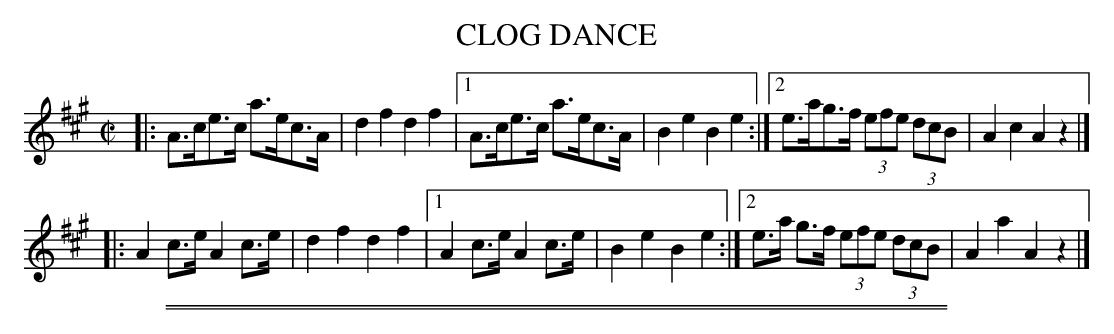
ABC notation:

X:1
T: CLOG DANCE
M: C|
L: 1/8
K: A
|:\
A>ce>c a>ec>A | d2f2 d2f2 |\
[1 A>ce>c a>ec>A | B2e2 B2e2 :|\
[2 e>ag>f (3efe (3dcB | A2c2A2 z2 |]
|:\
A2c>e A2c>e | d2f2 d2f2 |\
[1 A2c>e A2c>e | B2e2 B2e2 :|\
[2 e>a g>f (3efe (3dcB | A2a2A2 z2 |]
